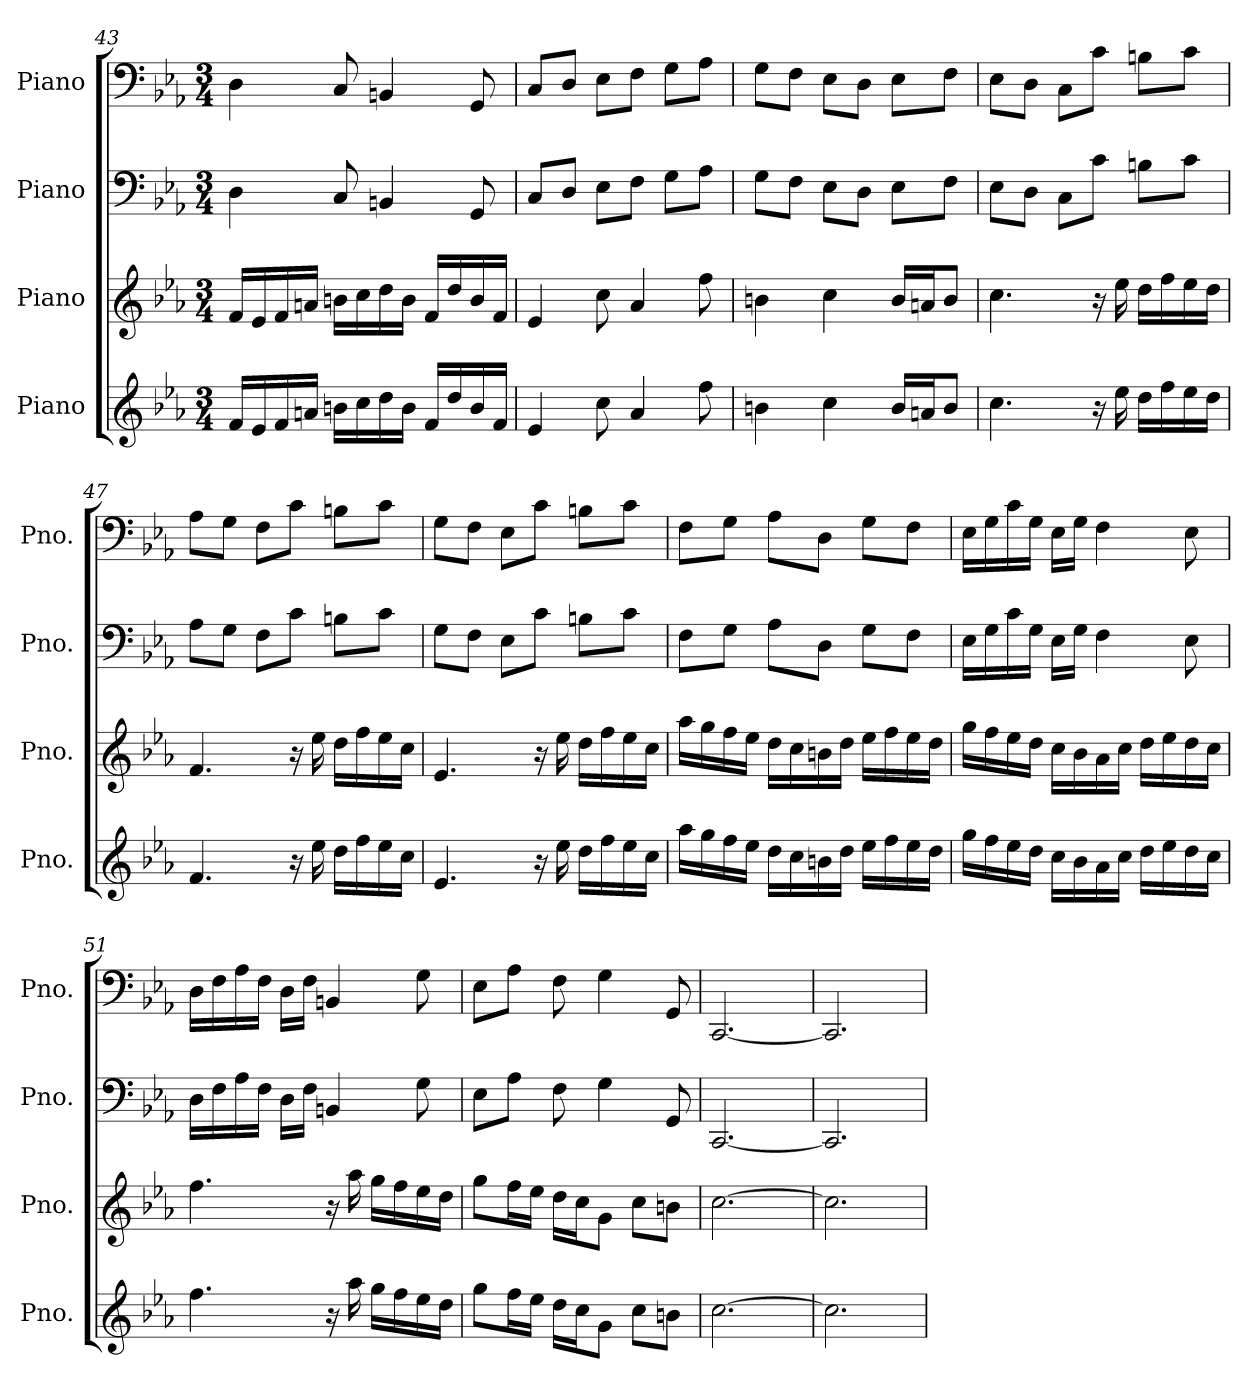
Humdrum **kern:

**kern	**kern	**kern	**kern
*part4	*part3	*part2	*part1
*staff4	*staff3	*staff2	*staff1
*I"Piano	*I"Piano	*I"Piano	*I"Piano
*I'Pno.	*I'Pno.	*I'Pno.	*I'Pno.
!!LO:PB:g=z
*clefG2	*clefG2	*clefF4	*clefF4
*k[b-e-a-]	*k[b-e-a-]	*k[b-e-a-]	*k[b-e-a-]
*M3/4	*M3/4	*M3/4	*M3/4
=43	=43	=43	=43
16f/LL	16f/LL	4D\	4D\
16e-/	16e-/	.	.
16f/	16f/	.	.
16an/JJ	16an/JJ	.	.
16bn\LL	16bn\LL	8C/	8C/
16cc\	16cc\	.	.
16dd\	16dd\	4BBn/	4BBn/
16b\JJ	16b\JJ	.	.
16f/LL	16f/LL	.	.
16dd/	16dd/	.	.
16b/	16b/	8GG/	8GG/
16f/JJ	16f/JJ	.	.
=44	=44	=44	=44
4e-/	4e-/	8C/L	8C/L
.	.	8D/J	8D/J
8cc\	8cc\	8E-\L	8E-\L
4a-/	4a-/	8F\J	8F\J
.	.	8G\L	8G\L
8ff\	8ff\	8A-\J	8A-\J
=45	=45	=45	=45
4bn\	4bn\	8G\L	8G\L
.	.	8F\J	8F\J
4cc\	4cc\	8E-\L	8E-\L
.	.	8D\J	8D\J
16b/LL	16b/LL	8E-\L	8E-\L
16an/J	16an/J	.	.
8b/J	8b/J	8F\J	8F\J
=46	=46	=46	=46
4.cc\	4.cc\	8E-\L	8E-\L
.	.	8D\J	8D\J
.	.	8C\L	8C\L
16r	16r	8c\J	8c\J
16ee-\	16ee-\	.	.
16dd\LL	16dd\LL	8Bn\L	8Bn\L
16ff\	16ff\	.	.
16ee-\	16ee-\	8c\J	8c\J
16dd\JJ	16dd\JJ	.	.
!!LO:LB:g=z
=47	=47	=47	=47
4.f/	4.f/	8A-\L	8A-\L
.	.	8G\J	8G\J
.	.	8F\L	8F\L
16r	16r	8c\J	8c\J
16ee-\	16ee-\	.	.
16dd\LL	16dd\LL	8Bn\L	8Bn\L
16ff\	16ff\	.	.
16ee-\	16ee-\	8c\J	8c\J
16cc\JJ	16cc\JJ	.	.
=48	=48	=48	=48
4.e-/	4.e-/	8G\L	8G\L
.	.	8F\J	8F\J
.	.	8E-\L	8E-\L
16r	16r	8c\J	8c\J
16ee-\	16ee-\	.	.
16dd\LL	16dd\LL	8Bn\L	8Bn\L
16ff\	16ff\	.	.
16ee-\	16ee-\	8c\J	8c\J
16cc\JJ	16cc\JJ	.	.
=49	=49	=49	=49
16aa-\LL	16aa-\LL	8F\L	8F\L
16gg\	16gg\	.	.
16ff\	16ff\	8G\J	8G\J
16ee-\JJ	16ee-\JJ	.	.
16dd\LL	16dd\LL	8A-\L	8A-\L
16cc\	16cc\	.	.
16bn\	16bn\	8D\J	8D\J
16dd\JJ	16dd\JJ	.	.
16ee-\LL	16ee-\LL	8G\L	8G\L
16ff\	16ff\	.	.
16ee-\	16ee-\	8F\J	8F\J
16dd\JJ	16dd\JJ	.	.
=50	=50	=50	=50
16gg\LL	16gg\LL	16E-\LL	16E-\LL
16ff\	16ff\	16G\	16G\
16ee-\	16ee-\	16c\	16c\
16dd\JJ	16dd\JJ	16G\JJ	16G\JJ
16cc\LL	16cc\LL	16E-\LL	16E-\LL
16b-\	16b-\	16G\JJ	16G\JJ
16a-\	16a-\	4F\	4F\
16cc\JJ	16cc\JJ	.	.
16dd\LL	16dd\LL	.	.
16ee-\	16ee-\	.	.
16dd\	16dd\	8E-\	8E-\
16cc\JJ	16cc\JJ	.	.
!!LO:LB:g=z
=51	=51	=51	=51
4.ff\	4.ff\	16D\LL	16D\LL
.	.	16F\	16F\
.	.	16A-\	16A-\
.	.	16F\JJ	16F\JJ
.	.	16D\LL	16D\LL
.	.	16F\JJ	16F\JJ
16r	16r	4BBn/	4BBn/
16aa-\	16aa-\	.	.
16gg\LL	16gg\LL	.	.
16ff\	16ff\	.	.
16ee-\	16ee-\	8G\	8G\
16dd\JJ	16dd\JJ	.	.
=52	=52	=52	=52
8gg\L	8gg\L	8E-\L	8E-\L
16ff\L	16ff\L	8A-\J	8A-\J
16ee-\JJ	16ee-\JJ	.	.
16dd\LL	16dd\LL	8F\	8F\
16cc\J	16cc\J	.	.
8g\J	8g\J	4G\	4G\
8cc\L	8cc\L	.	.
8bn\J	8bn\J	8GG/	8GG/
=53	=53	=53	=53
[2.cc\	[2.cc\	[2.CC/	[2.CC/
=54	=54	=54	=54
2.cc\]	2.cc\]	2.CC/]	2.CC/]
=	=	=	=
*-	*-	*-	*-
